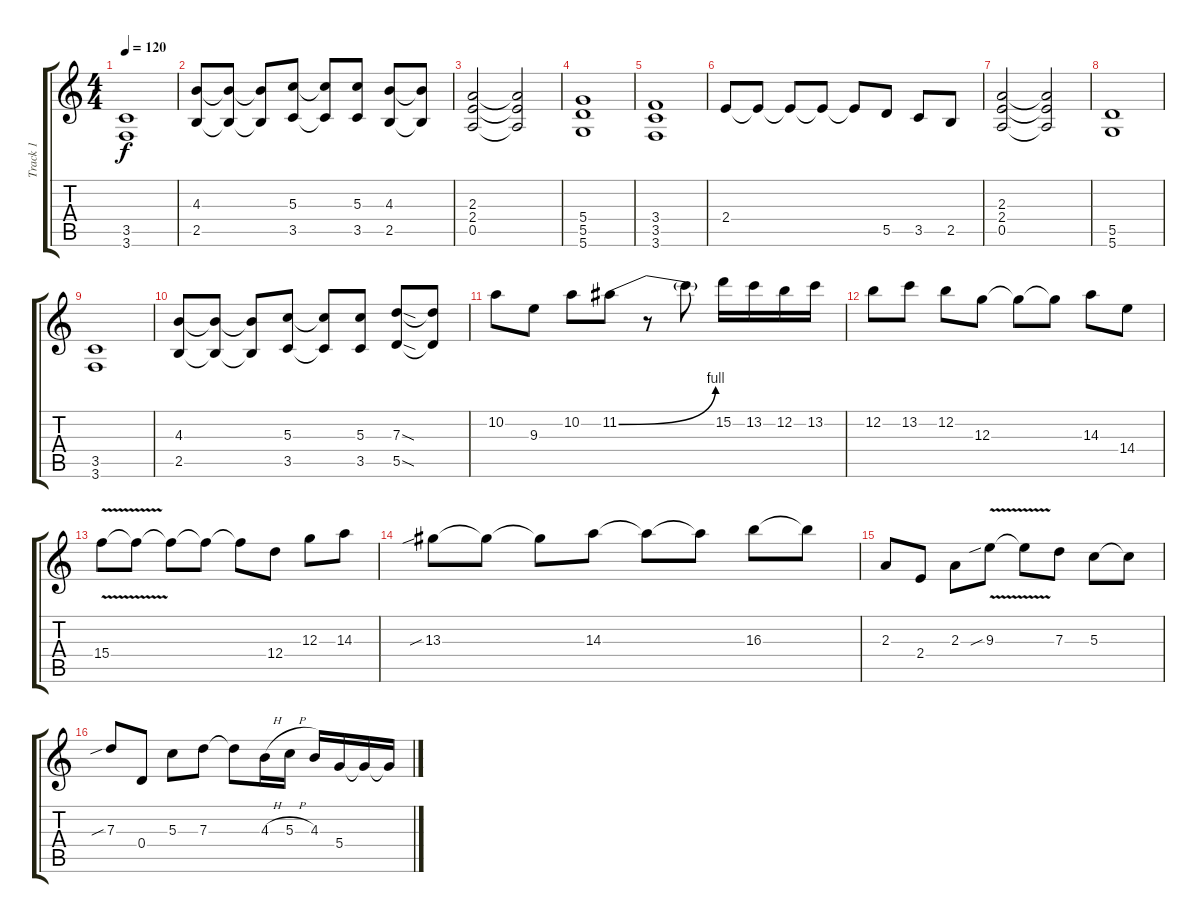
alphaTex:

\track ("Track 1" "Track 1") {instrument overdrivenguitar}
\staff {score tabs}
\tuning (E4 B3 G3 D3 A2 D2) {hide}
\ts (4 4)
\tempo 120
\clef g2
\ks c
(3.5 3.6).1{dy f} |
(4.3 2.5).8 (4.3{t} 2.5{t}).8 (4.3{t} 2.5{t}).8 (5.3 3.5).8 (5.3{t} 3.5{t}).8 (5.3 3.5).8 (4.3 2.5).8 (4.3{t} 2.5{t}).8 |
(2.3 2.4 0.5).2{volume 5} (2.3{t} 2.4{t} 0.5{t}).2 |
(5.4 5.5 5.6).1 |
(3.4 3.5 3.6).1 |
2.4.8 2.4{t}.8 2.4{t}.8 2.4{t}.8 2.4{t}.8 5.5.8 3.5.8 2.5.8 |
(2.3 2.4 0.5).2 (2.3{t} 2.4{t} 0.5{t}).2 |
(5.5 5.6).1 |
(3.5 3.6).1 |
(4.3 2.5).8 (4.3{t} 2.5{t}).8 (4.3{t} 2.5{t}).8 (5.3 3.5).8 (5.3{t} 3.5{t}).8 (5.3 3.5).8 (7.3{sod} 5.5{sod}).8 (7.3{t} 5.5{t}).8 |
10.2.8{volume 16} 9.3.8 10.2.8 11.2{be (bend 0 0 60 4)}.8 r.8 11.2{t}.8 15.2.16 13.2.16 12.2.16 13.2.16 |
12.2.8 13.2.8 12.2.8 12.3.8 12.3{t}.8 12.3{t}.8 14.3.8 14.4.8 |
15.4{v}.8 15.4{t}.8 15.4{t}.8 15.4{t}.8 15.4{t}.8 12.4.8 12.3.8 14.3.8 |
13.3{sib}.8 13.3{t}.8 13.3{t}.8 14.3.8 14.3{t}.8 14.3{t}.8 16.3.8 16.3{t}.8 |
2.3.8 2.4.8 2.3.8 9.3{v sib}.8 9.3{t}.8 7.3.8 5.3.8 5.3{t}.8 |
7.3{sib}.8 0.4.8 5.3.8 7.3.8 7.3{t}.8 4.3{h}.16 5.3{h}.16 4.3.16 5.4.16 5.4{t}.16 5.4{t}.16
